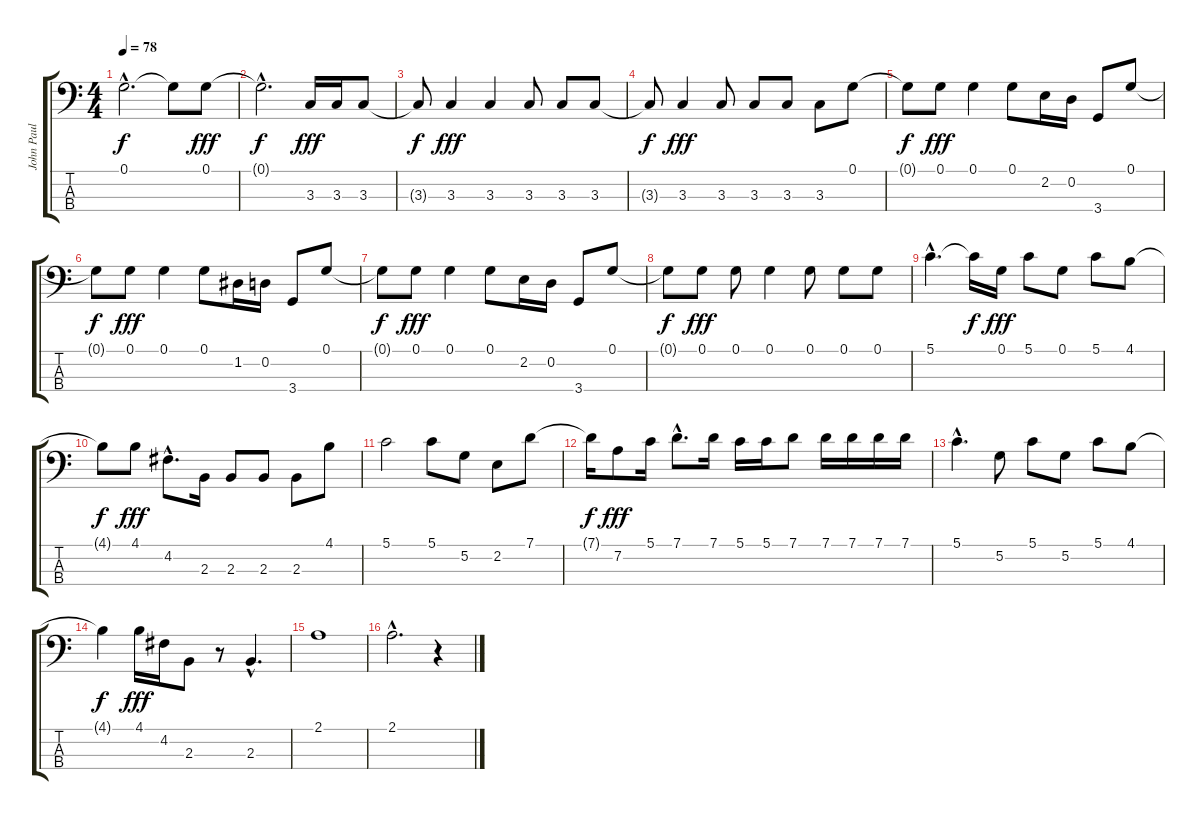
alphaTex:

\track ("John Paul Jones (Bass)" "John Paul ") {instrument electricbassfinger}
\staff {score tabs}
\tuning (G2 D2 A1 E1) {hide}
\ts (4 4)
\tempo 78
\clef f4
\ks c
0.1{hac t}.2{d dy f} 0.1{t}.8 0.1.8{dy fff} |
0.1{hac t}.2{d dy f} 3.3.16{dy fff} 3.3.16 3.3.8 |
3.3{t}.8{dy f} 3.3.4{dy fff} 3.3.4 3.3.8 3.3.8 3.3.8 |
3.3{t}.8{dy f} 3.3.4{dy fff} 3.3.8 3.3.8 3.3.8 3.3.8 0.1.8 |
0.1{t}.8{dy f} 0.1.8{dy fff} 0.1.4 0.1.8 2.2.16 0.2.16 3.4.8 0.1.8 |
0.1{t}.8{dy f} 0.1.8{dy fff} 0.1.4 0.1.8 1.2.16 0.2.16 3.4.8 0.1.8 |
0.1{t}.8{dy f} 0.1.8{dy fff} 0.1.4 0.1.8 2.2.16 0.2.16 3.4.8 0.1.8 |
0.1{t}.8{dy f} 0.1.8{dy fff} 0.1.8 0.1.4 0.1.8 0.1.8 0.1.8 |
5.1{hac}.4{d} 5.1{t}.16{dy f} 0.1.16{dy fff} 5.1.8 0.1.8 5.1.8 4.1.8 |
4.1{t}.8{dy f} 4.1.8{dy fff} 4.2{hac}.8{d} 2.3.16 2.3.8 2.3.8 2.3.8 4.1.8 |
5.1.2 5.1.8 5.2.8 2.2.8 7.1.8 |
7.1{t}.16{dy f} 7.2.8{dy fff} 5.1.16 7.1{hac}.8{d} 7.1.16 5.1.16 5.1.16 7.1.8 7.1.16 7.1.16 7.1.16 7.1.16 |
5.1{hac}.4{d} 5.2.8 5.1.8 5.2.8 5.1.8 4.1.8 |
4.1{t}.4{dy f} 4.1.16{dy fff} 4.2.16 2.3.8 r.8 2.3{hac}.4{d} |
2.1.1 |
2.1{hac}.2{d} r.4
